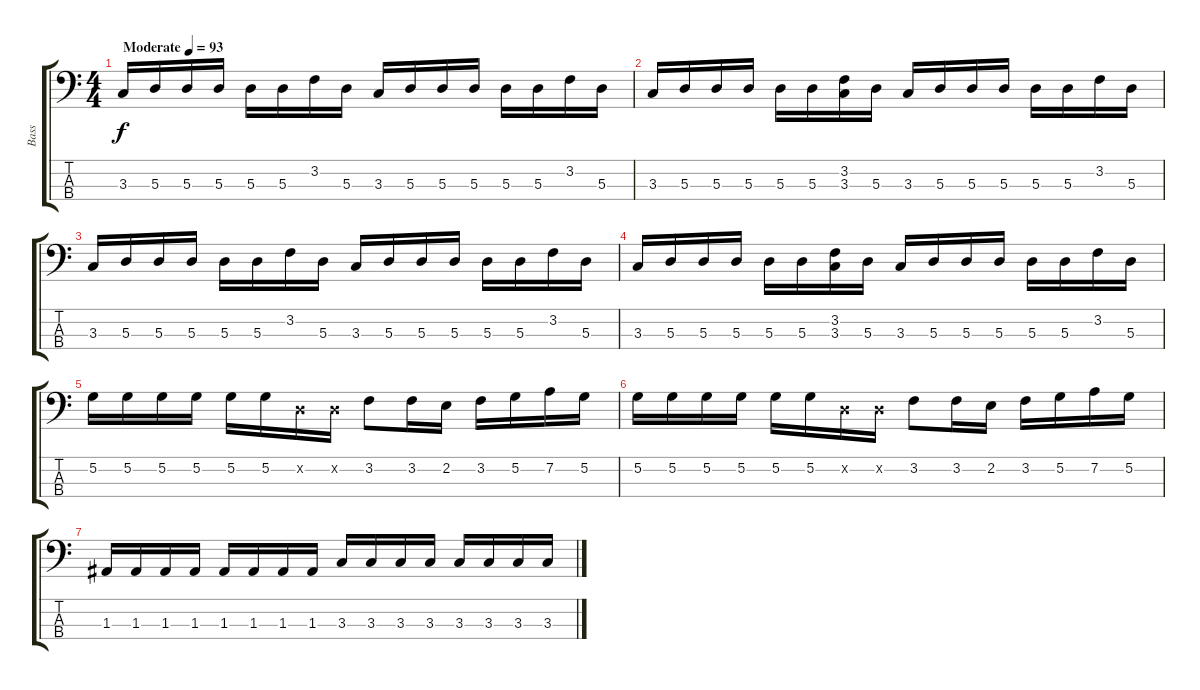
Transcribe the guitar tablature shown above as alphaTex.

\track ("Bass" "Bass") {instrument electricbassfinger}
\staff {score tabs}
\tuning (G2 D2 A1 D1) {hide}
\ts (4 4)
\tempo (93 "Moderate")
\clef f4
\ks c
3.3.16{dy f instrument electricbassfinger} 5.3.16 5.3.16 5.3.16 5.3.16 5.3.16 3.2.16 5.3.16 3.3.16 5.3.16 5.3.16 5.3.16 5.3.16 5.3.16 3.2.16 5.3.16 |
3.3.16 5.3.16 5.3.16 5.3.16 5.3.16 5.3.16 (3.2 3.3).16 5.3.16 3.3.16 5.3.16 5.3.16 5.3.16 5.3.16 5.3.16 3.2.16 5.3.16 |
3.3.16 5.3.16 5.3.16 5.3.16 5.3.16 5.3.16 3.2.16 5.3.16 3.3.16 5.3.16 5.3.16 5.3.16 5.3.16 5.3.16 3.2.16 5.3.16 |
3.3.16 5.3.16 5.3.16 5.3.16 5.3.16 5.3.16 (3.2 3.3).16 5.3.16 3.3.16 5.3.16 5.3.16 5.3.16 5.3.16 5.3.16 3.2.16 5.3.16 |
5.2.16 5.2.16 5.2.16 5.2.16 5.2.16 5.2.16 0.2{x}.16 0.2{x}.16 3.2.8 3.2.16 2.2.16 3.2.16 5.2.16 7.2.16 5.2.16 |
5.2.16 5.2.16 5.2.16 5.2.16 5.2.16 5.2.16 0.2{x}.16 0.2{x}.16 3.2.8 3.2.16 2.2.16 3.2.16 5.2.16 7.2.16 5.2.16 |
1.3.16 1.3.16 1.3.16 1.3.16 1.3.16 1.3.16 1.3.16 1.3.16 3.3.16 3.3.16 3.3.16 3.3.16 3.3.16 3.3.16 3.3.16 3.3.16
